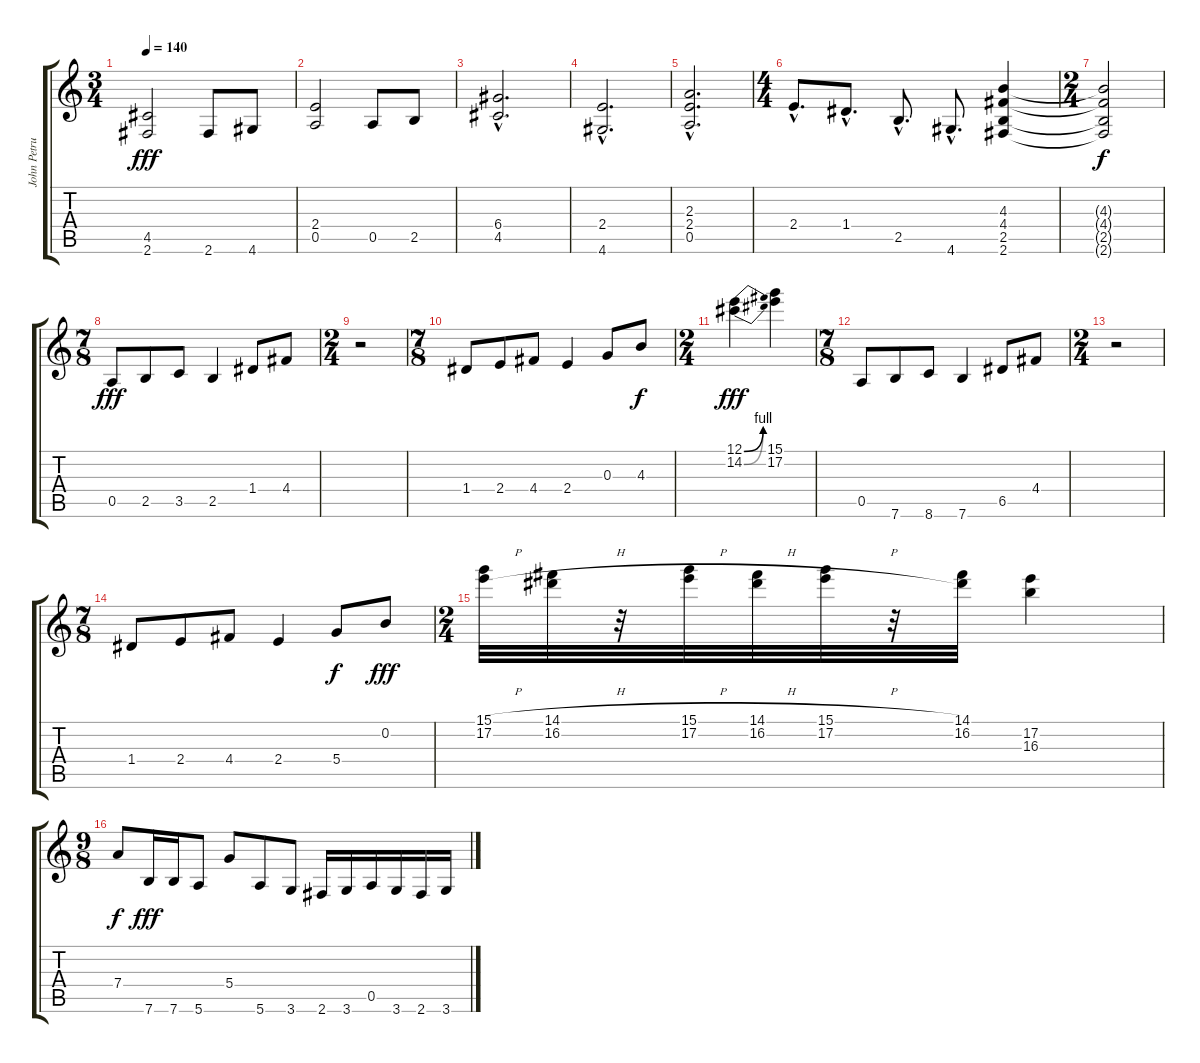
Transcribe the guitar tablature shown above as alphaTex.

\track ("John Petrucci" "John Petru") {instrument distortionguitar}
\staff {score tabs}
\tuning (E4 B3 G3 D3 A2 E2) {hide}
\ts (3 4)
\tempo 140
\clef g2
\ks c
(4.5 2.6).2{dy fff} 2.6.8 4.6.8 |
(2.4 0.5).2 0.5.8 2.5.8 |
(6.4{hac} 4.5{hac}).2{d} |
(2.4{hac} 4.6{hac}).2{d} |
(2.3{hac} 2.4{hac} 0.5{hac}).2{d} |
\ts (4 4)
2.4{hac}.8{d} 1.4{hac}.8{d} 2.5{hac}.8{d} 4.6{hac}.8{d} (4.3 4.4 2.5 2.6).4 |
\ts (2 4)
(4.3{t} 4.4{t} 2.5{t} 2.6{t}).2{dy f} |
\ts (7 8)
0.5.8{dy fff} 2.5.8 3.5.8 2.5.4 1.4.8 4.4.8 |
\ts (2 4)
r.2 |
\ts (7 8)
1.4.8 2.4.8 4.4.8 2.4.4 0.3.8 4.3.8{dy f} |
\ts (2 4)
(12.1{be (bend 0 0 60 4)} 14.2{be (bend 0 0 60 4)}).4{dy fff} (15.1 17.2).4 |
\ts (7 8)
0.5.8 7.6.8 8.6.8 7.6.4 6.5.8 4.4.8 |
\ts (2 4)
r.2 |
\ts (7 8)
1.4.8 2.4.8 4.4.8 2.4.4 5.4.8{dy f} 0.2.8{dy fff} |
\ts (2 4)
(15.1{h} 17.2{h}).32 (14.1{h} 16.2{h}).32 r.32 (15.1{h} 17.2{h}).32 (14.1{h} 16.2{h}).32 (15.1{h} 17.2{h}).32 r.32 (14.1 16.2).32 (17.2 16.3).4 |
\ts (9 8)
7.4.8{dy f} 7.6.16{dy fff} 7.6.16 5.6.8 5.4.8 5.6.8 3.6.8 2.6.16 3.6.16 0.5.16 3.6.16 2.6.16 3.6.16
